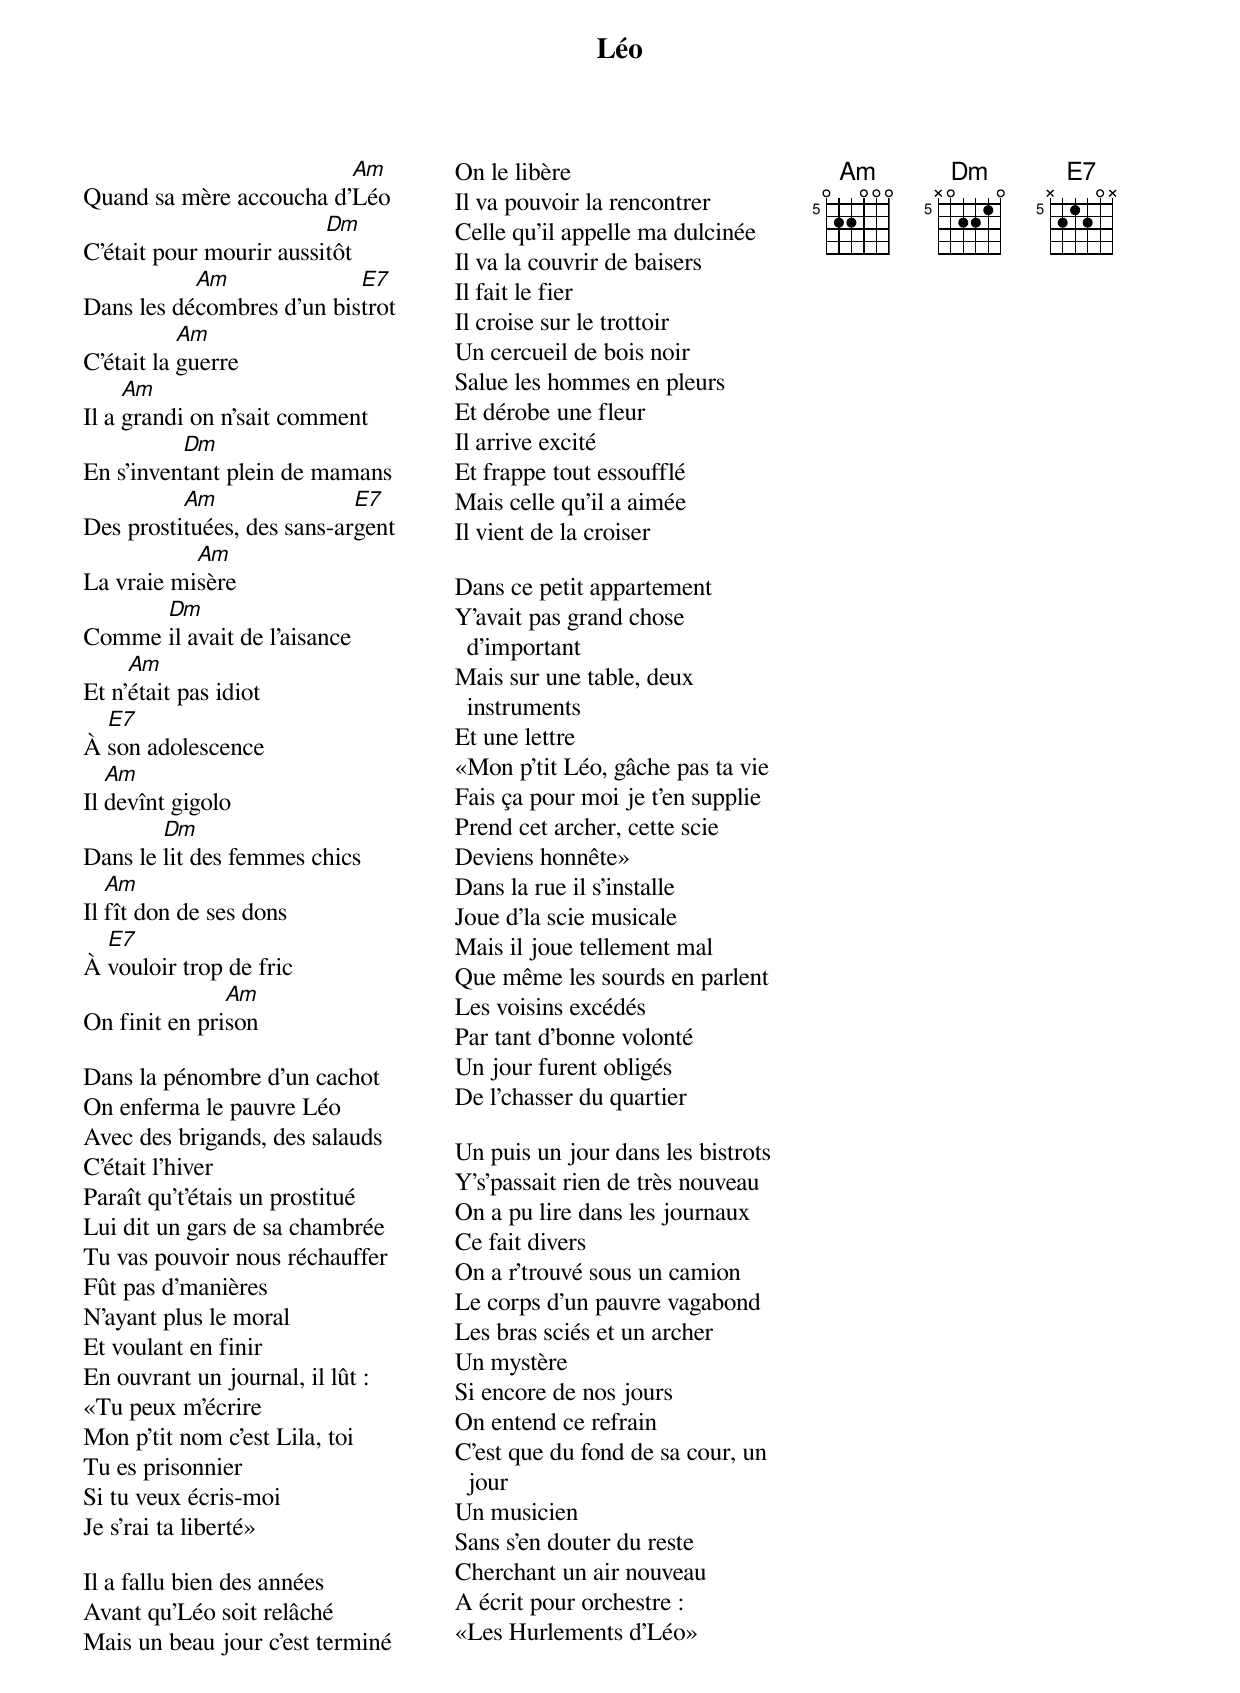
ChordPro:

{title: Léo}
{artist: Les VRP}
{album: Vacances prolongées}
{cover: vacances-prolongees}
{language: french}
{columns: 3}
{define: Am base-fret 5 frets 0 2 2 0 0 0}
{define: Dm base-fret 5 frets X 0 2 2 1 0}
{define: E7 base-fret 5 frets X 2 1 2 0 X}

Quand sa mère accoucha d'[Am]Léo
C'était pour mourir aussi[Dm]tôt
Dans les dé[Am]combres d'un bis[E7]trot
C'était la [Am]guerre
Il a [Am]grandi on n'sait comment
En s'inven[Dm]tant plein de mamans
Des prosti[Am]tuées, des sans-ar[E7]gent
La vraie mi[Am]sère
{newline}
Comme [Dm]il avait de l'aisance
Et n'[Am]était pas idiot
À [E7]son adolescence
Il [Am]devînt gigolo
Dans le [Dm]lit des femmes chics
Il [Am]fît don de ses dons
À [E7]vouloir trop de fric
On finit en pri[Am]son

Dans la pénombre d'un cachot
On enferma le pauvre Léo
Avec des brigands, des salauds
C'était l'hiver
Paraît qu't'étais un prostitué
Lui dit un gars de sa chambrée
Tu vas pouvoir nous réchauffer
Fût pas d'manières
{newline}
N'ayant plus le moral
Et voulant en finir
En ouvrant un journal, il lût :
«Tu peux m'écrire
Mon p'tit nom c'est Lila, toi
Tu es prisonnier
Si tu veux écris-moi
Je s'rai ta liberté»

Il a fallu bien des années
Avant qu'Léo soit relâché
Mais un beau jour c'est terminé
On le libère
Il va pouvoir la rencontrer
Celle qu'il appelle ma dulcinée
Il va la couvrir de baisers
Il fait le fier
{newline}
Il croise sur le trottoir
Un cercueil de bois noir
Salue les hommes en pleurs
Et dérobe une fleur
Il arrive excité
Et frappe tout essoufflé
Mais celle qu'il a aimée
Il vient de la croiser

Dans ce petit appartement
Y'avait pas grand chose d'important
Mais sur une table, deux instruments
Et une lettre
«Mon p'tit Léo, gâche pas ta vie
Fais ça pour moi je t'en supplie
Prend cet archer, cette scie
Deviens honnête»
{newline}
Dans la rue il s'installe
Joue d'la scie musicale
Mais il joue tellement mal
Que même les sourds en parlent
Les voisins excédés
Par tant d'bonne volonté
Un jour furent obligés
De l'chasser du quartier

Un puis un jour dans les bistrots
Y's'passait rien de très nouveau
On a pu lire dans les journaux
Ce fait divers
On a r'trouvé sous un camion
Le corps d'un pauvre vagabond
Les bras sciés et un archer
Un mystère
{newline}
Si encore de nos jours
On entend ce refrain
C'est que du fond de sa cour, un jour
Un musicien
Sans s'en douter du reste
Cherchant un air nouveau
A écrit pour orchestre :
«Les Hurlements d'Léo»
